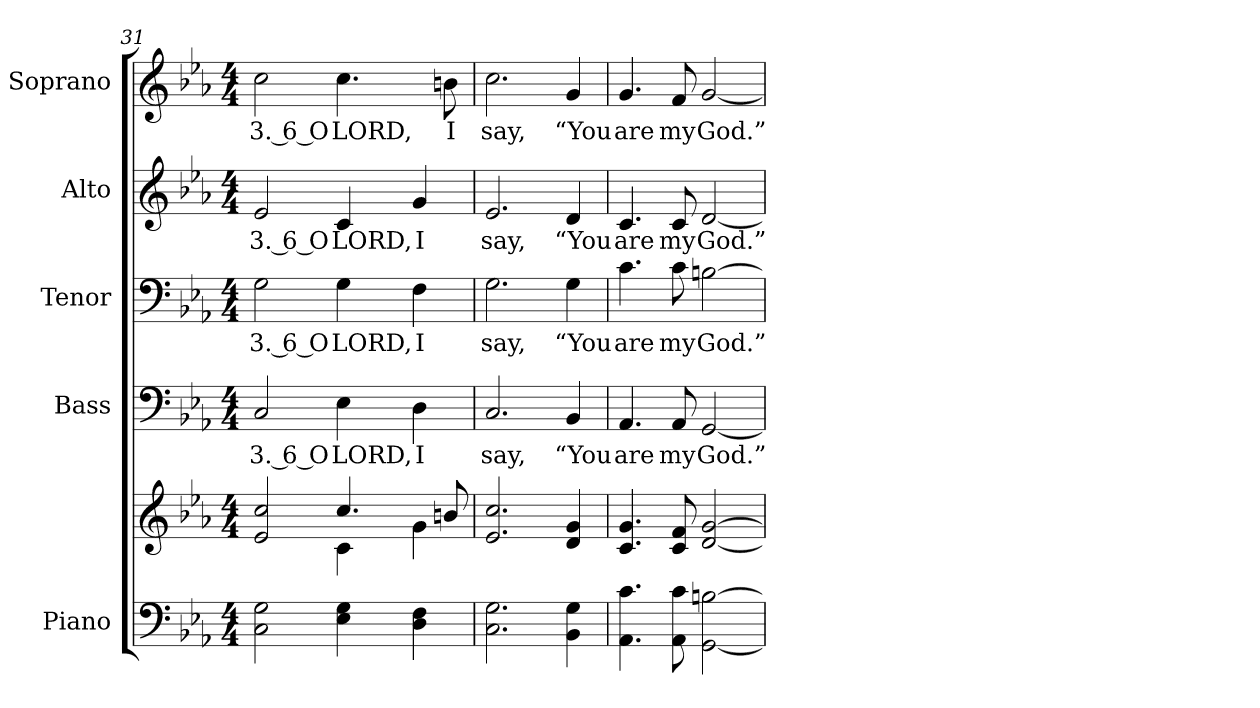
**kern	**kern	**kern	**text	**kern	**text	**kern	**text	**kern	**text
*part5	*part5	*part4	*part4	*part3	*part3	*part2	*part2	*part1	*part1
*staff6	*staff5	*staff4	*staff4	*staff3	*staff3	*staff2	*staff2	*staff1	*staff1
*I"Piano	*	*I"Bass	*	*I"Tenor	*	*I"Alto	*	*I"Soprano	*
*I'Pno.	*	*I'B.	*	*I'T.	*	*I'A.	*	*I'S.	*
*clefF4	*clefG2	*clefF4	*	*clefF4	*	*clefG2	*	*clefG2	*
*k[b-e-a-]	*k[b-e-a-]	*k[b-e-a-]	*	*k[b-e-a-]	*	*k[b-e-a-]	*	*k[b-e-a-]	*
*E-:	*E-:	*E-:	*	*E-:	*	*E-:	*	*E-:	*
*M4/4	*M4/4	*M4/4	*	*M4/4	*	*M4/4	*	*M4/4	*
=31	=31	=31	=31	=31	=31	=31	=31	=31	=31
*	*^	*	*	*	*	*	*	*	*
!	!	!	!	!LO:LY:b:color=#000000	!	!	!	!	!	!
!	!	!	!	!	!	!LO:LY:b:color=#000000	!	!	!	!
!	!	!	!	!	!	!	!	!LO:LY:b:color=#000000	!	!
!	!	!	!	!	!	!	!	!	!	!LO:LY:b:color=#000000
2Ci\ 2Gi	2e-i/ 2cci	2ryy	2Ci/	3. 6 O	2Gi\	3. 6 O	2e-i/	3. 6 O	2cci\	3. 6 O
!	!	!	!	!LO:LY:b:color=#000000	!	!	!	!	!	!
!	!	!	!	!	!	!LO:LY:b:color=#000000	!	!	!	!
!	!	!	!	!	!	!	!	!LO:LY:b:color=#000000	!	!
!	!	!	!	!	!	!	!	!	!	!LO:LY:b:color=#000000
4E-i\ 4Gi	4.cci/	4ci\	4E-i\	LORD,	4Gi\	LORD,	4ci/	LORD,	4.cci\	LORD,
!	!	!	!	!LO:LY:b:color=#000000	!	!	!	!	!	!
!	!	!	!	!	!	!LO:LY:b:color=#000000	!	!	!	!
!	!	!	!	!	!	!	!	!LO:LY:b:color=#000000	!	!
4Di\ 4Fi	.	4gi\	4Di\	I	4Fi\	I	4gi/	I	.	.
!	!	!	!	!	!	!	!	!	!	!LO:LY:b:color=#000000
.	8bni/	.	.	.	.	.	.	.	8bni\	I
*	*v	*v	*	*	*	*	*	*	*	*
=32	=32	=32	=32	=32	=32	=32	=32	=32	=32
!	!	!	!LO:LY:b:color=#000000	!	!	!	!	!	!
!	!	!	!	!	!LO:LY:b:color=#000000	!	!	!	!
!	!	!	!	!	!	!	!LO:LY:b:color=#000000	!	!
!	!	!	!	!	!	!	!	!	!LO:LY:b:color=#000000
2.Ci\ 2.Gi	2.e-i/ 2.cci	2.Ci/	say,	2.Gi\	say,	2.e-i/	say,	2.cci\	say,
!	!	!	!LO:LY:b:color=#000000	!	!	!	!	!	!
!	!	!	!	!	!LO:LY:b:color=#000000	!	!	!	!
!	!	!	!	!	!	!	!LO:LY:b:color=#000000	!	!
!	!	!	!	!	!	!	!	!	!LO:LY:b:color=#000000
4BB-i\ 4Gi	4di/ 4gi	4BB-i/	“You	4Gi\	“You	4di/	“You	4gi/	“You
!!LO:PB:g=z
=33	=33	=33	=33	=33	=33	=33	=33	=33	=33
!	!	!	!LO:LY:b:color=#000000	!	!	!	!	!	!
!	!	!	!	!	!LO:LY:b:color=#000000	!	!	!	!
!	!	!	!	!	!	!	!LO:LY:b:color=#000000	!	!
!	!	!	!	!	!	!	!	!	!LO:LY:b:color=#000000
4.AA-i\ 4.ci	4.ci/ 4.gi	4.AA-i/	are	4.ci\	are	4.ci/	are	4.gi/	are
!	!	!	!LO:LY:b:color=#000000	!	!	!	!	!	!
!	!	!	!	!	!LO:LY:b:color=#000000	!	!	!	!
!	!	!	!	!	!	!	!LO:LY:b:color=#000000	!	!
!	!	!	!	!	!	!	!	!	!LO:LY:b:color=#000000
8AA-i\ 8ci	8ci/ 8fi	8AA-i/	my	8ci\	my	8ci/	my	8fi/	my
!	!	!	!LO:LY:b:color=#000000	!	!	!	!	!	!
!	!	!	!	!	!LO:LY:b:color=#000000	!	!	!	!
!	!	!	!	!	!	!	!LO:LY:b:color=#000000	!	!
!	!	!	!	!	!	!	!	!	!LO:LY:b:color=#000000
[<2GGi\ [>2Bni	[<2di/ [>2gi	[<2GGi/	God.”	[>2Bni\	God.”	[<2di/	God.”	[<2gi/	God.”
=	=	=	=	=	=	=	=	=	=
*-	*-	*-	*-	*-	*-	*-	*-	*-	*-
